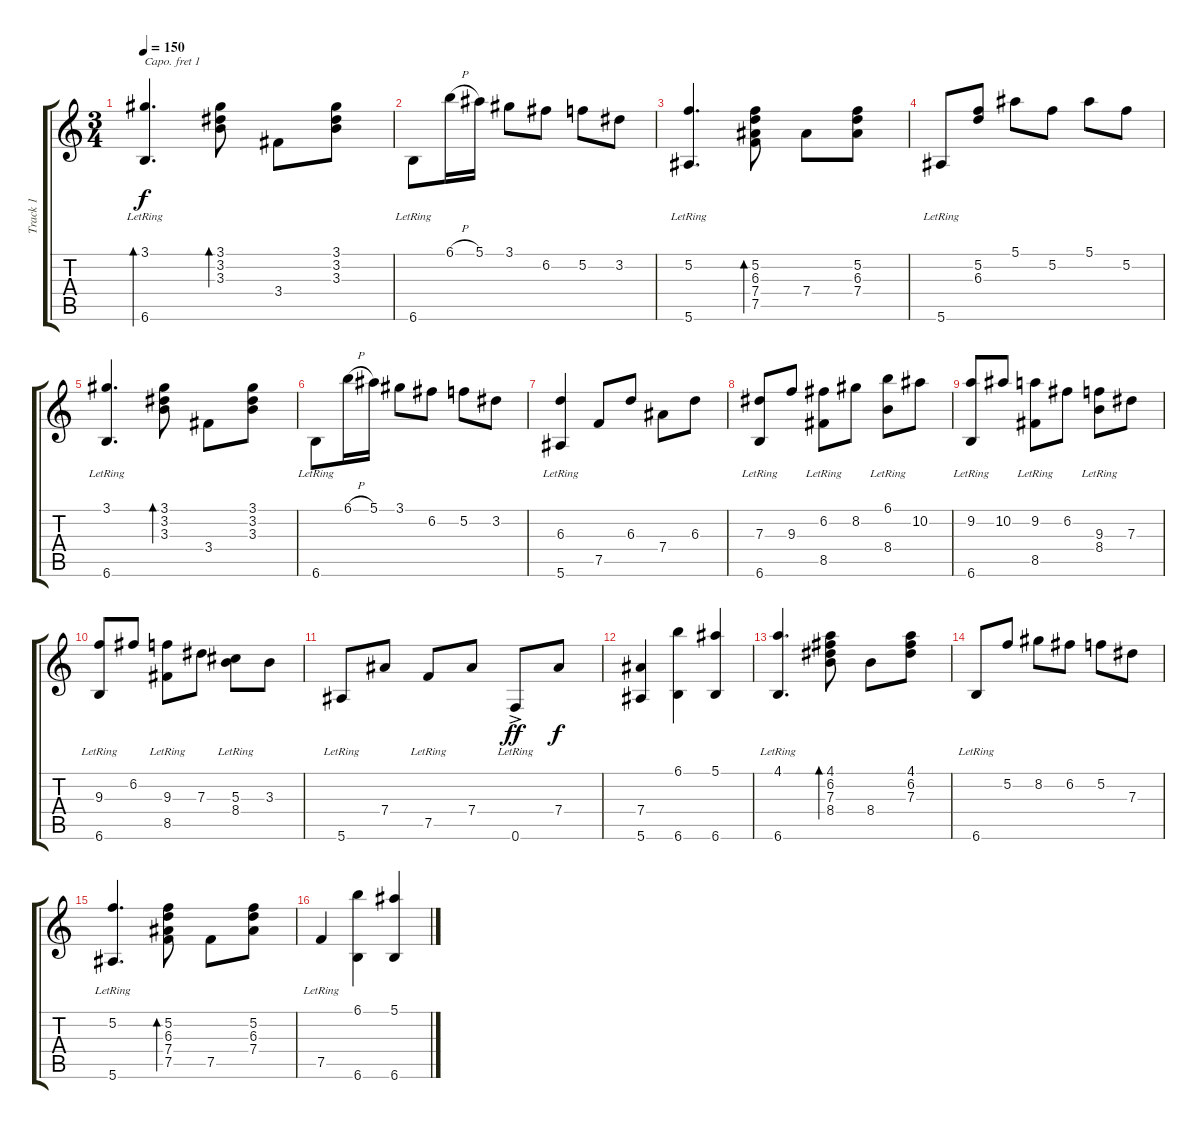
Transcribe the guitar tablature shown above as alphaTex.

\track ("Track 1" "Track 1") {instrument acousticguitarnylon}
\staff {score tabs}
\capo 1
\tuning (E4 B3 G3 D3 A2 E2) {hide}
\ts (3 4)
\tempo 150
\clef g2
\ks c
(3.1 6.6{lr}).4{d bd 480 dy f} (3.1 3.2 3.3).8{bd 480} 3.4.8 (3.1 3.2 3.3).8 |
6.6{lr}.8 6.1{h}.16 5.1.16 3.1.8 6.2.8 5.2.8 3.2.8 |
(5.2 5.6{lr}).4{d} (5.2 6.3 7.4 7.5).8{bd 480} 7.4.8 (5.2 6.3 7.4).8 |
5.6{lr}.8 (5.2 6.3).8 5.1.8 5.2.8 5.1.8 5.2.8 |
(3.1 6.6{lr}).4{d} (3.1 3.2 3.3).8{bd 480} 3.4.8 (3.1 3.2 3.3).8 |
6.6{lr}.8 6.1{h}.16 5.1.16 3.1.8 6.2.8 5.2.8 3.2.8 |
(6.3 5.6{lr}).4 7.5.8 6.3.8 7.4.8 6.3.8 |
(7.3 6.6{lr}).8 9.3.8 (6.2 8.5{lr}).8 8.2.8 (6.1 8.4{lr}).8 10.2.8 |
(9.2 6.6{lr}).8 10.2.8 (9.2 8.5{lr}).8 6.2.8 (9.3 8.4{lr}).8 7.3.8 |
(9.3 6.6{lr}).8 6.2.8 (9.3 8.5{lr}).8 7.3.8 (5.3 8.4{lr}).8 3.3.8 |
5.6{lr}.8 7.4.8 7.5{lr}.8 7.4.8 0.6{ac lr}.8{dy ff} 7.4.8{dy f} |
(7.4 5.6).4 (6.1 6.6).4 (5.1 6.6).4 |
(4.1 6.6{lr}).4{d} (4.1 6.2 7.3 8.4).8{bd 480} 8.4.8 (4.1 6.2 7.3).8 |
6.6{lr}.8 5.2.8 8.2.8 6.2.8 5.2.8 7.3.8 |
(5.2 5.6{lr}).4{d} (5.2 6.3 7.4 7.5).8{bd 480} 7.5.8 (5.2 6.3 7.4).8 |
7.5{lr}.4 (6.1 6.6).4 (5.1 6.6).4
